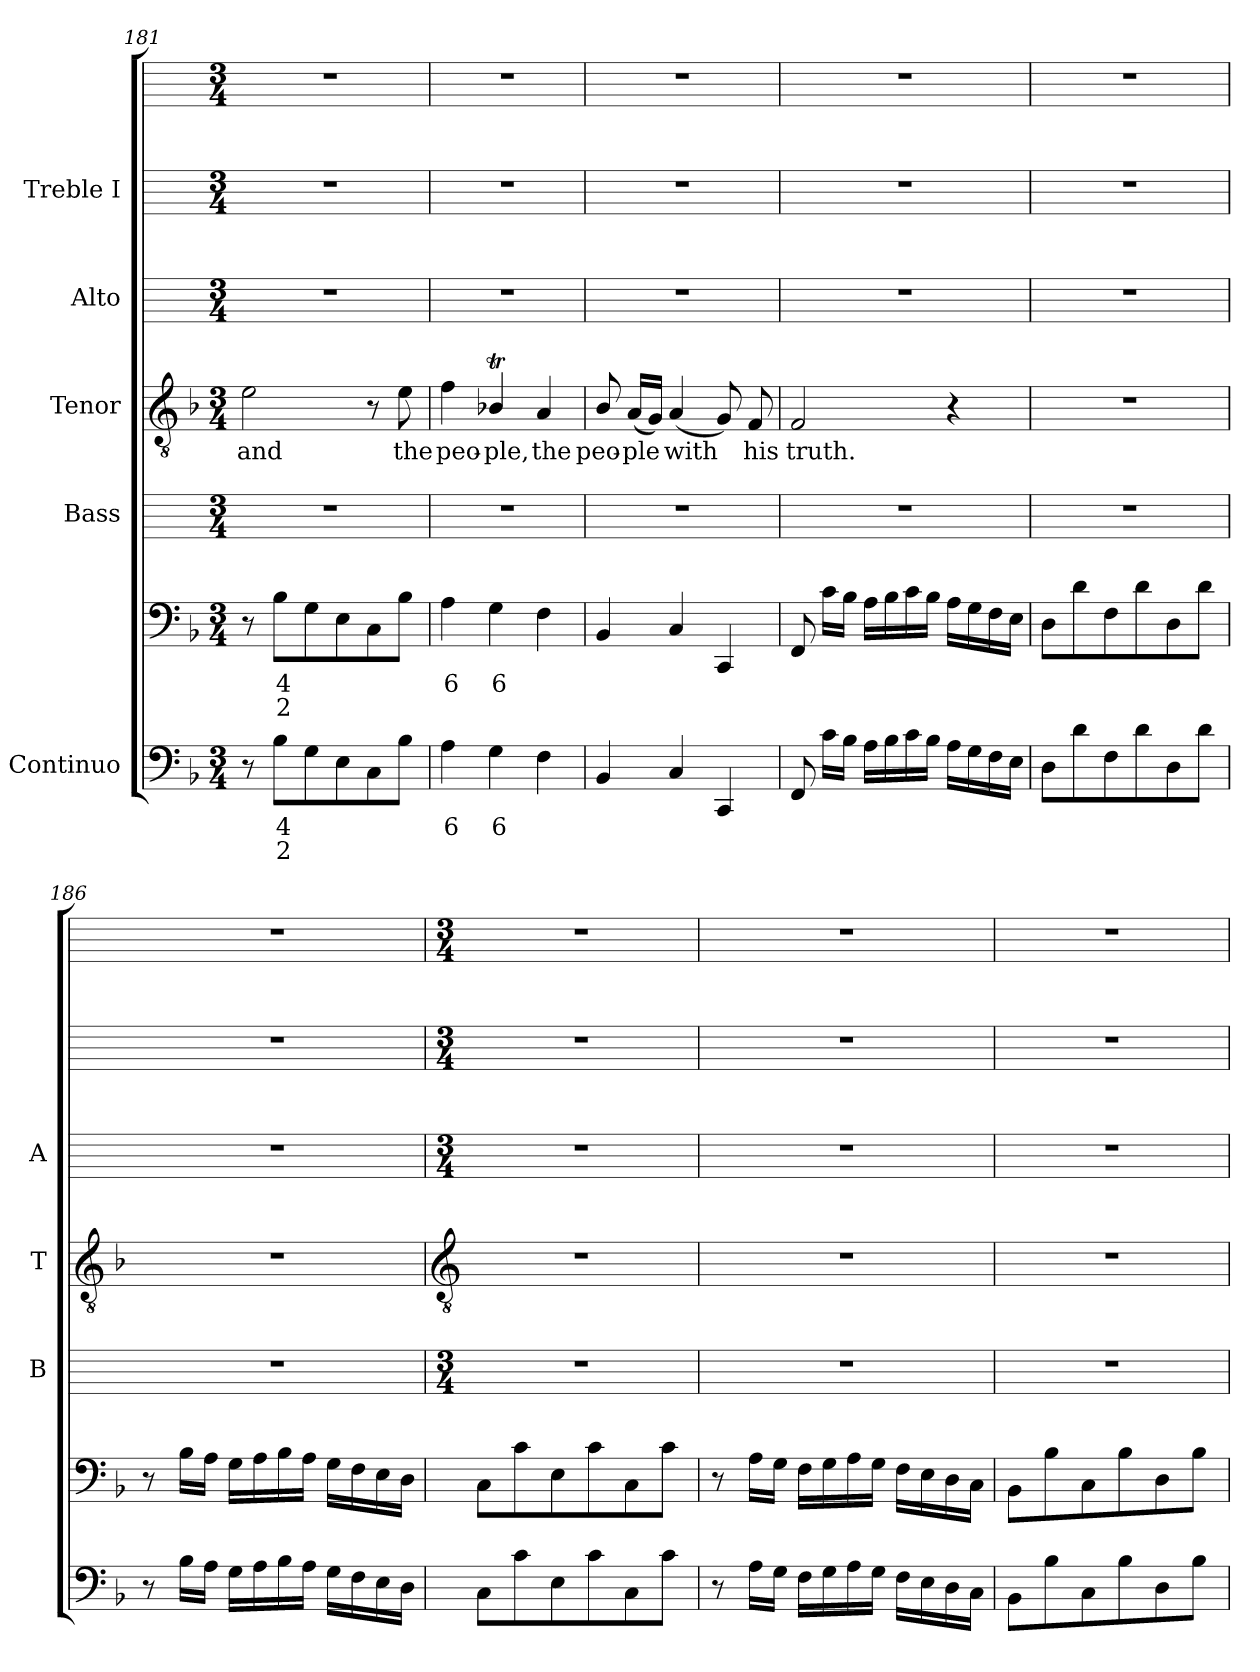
**kern	**text	**text	**kern	**text	**text	**kern	**kern	**text	**kern	**kern	**kern
*part5	*part5	*part5	*part5	*part5	*part5	*part4	*part3	*part3	*part2	*part1	*part1
*staff7	*staff7	*staff7	*staff6	*staff6	*staff6	*staff5	*staff4	*staff4	*staff3	*staff2	*staff1
*I"Continuo	*	*	*	*	*	*I"Bass	*I"Tenor	*	*I"Alto	*I"Treble I	*
*	*	*	*	*	*	*I'B	*I'T	*	*I'A	*	*
!!LO:LB:g=z
*clefF4	*	*	*clefF4	*	*	*	*clefGv2	*	*	*	*
*k[b-]	*	*	*k[b-]	*	*	*	*k[b-]	*	*	*	*
*F:	*	*	*F:	*	*	*	*F:	*	*	*	*
*M3/4	*	*	*M3/4	*	*	*M3/4	*M3/4	*	*M3/4	*M3/4	*M3/4
=181	=181	=181	=181	=181	=181	=181	=181	=181	=181	=181	=181
!	!	!	!	!	!	!	!	!LO:LY:b	!	!	!
8r	.	.	8r	.	.	2.r	2e	and	2.r	2.r	2.r
!	!LO:LY:b	!LO:LY:b	!	!LO:LY:b	!LO:LY:b	!	!	!	!	!	!
8B-L	4	2	8B-L	4	2	.	.	.	.	.	.
8G	.	.	8G	.	.	.	.	.	.	.	.
8E	.	.	8E	.	.	.	.	.	.	.	.
8C	.	.	8C	.	.	.	8r	.	.	.	.
!	!	!	!	!	!	!	!	!LO:LY:b	!	!	!
8B-J	.	.	8B-J	.	.	.	8e	the	.	.	.
=182	=182	=182	=182	=182	=182	=182	=182	=182	=182	=182	=182
!	!LO:LY:b	!	!	!LO:LY:b	!	!	!	!LO:LY:b	!	!	!
4A	6	.	4A	6	.	2.r	4f	peo-	2.r	2.r	2.r
!	!LO:LY:b	!	!	!LO:LY:b	!	!	!	!LO:LY:b	!	!	!
4G	6	.	4G	6	.	.	4B-XT/	-ple,	.	.	.
!	!	!	!	!	!	!	!	!LO:LY:b	!	!	!
4F	.	.	4F	.	.	.	4A	the	.	.	.
=183	=183	=183	=183	=183	=183	=183	=183	=183	=183	=183	=183
!	!	!	!	!	!	!	!	!LO:LY:b	!	!	!
4BB-	.	.	4BB-	.	.	2.r	8B-/	peo-	2.r	2.r	2.r
!	!	!	!	!	!	!	!	!LO:LY:b	!	!	!
.	.	.	.	.	.	.	(<16ALL	-ple	.	.	.
.	.	.	.	.	.	.	16GJJ)	.	.	.	.
!	!	!	!	!	!	!	!	!LO:LY:b	!	!	!
4C	.	.	4C	.	.	.	(<4A	with	.	.	.
4CC	.	.	4CC	.	.	.	8G)	.	.	.	.
!	!	!	!	!	!	!	!	!LO:LY:b	!	!	!
.	.	.	.	.	.	.	8F	his	.	.	.
=184	=184	=184	=184	=184	=184	=184	=184	=184	=184	=184	=184
!	!	!	!	!	!	!	!	!LO:LY:b	!	!	!
8FF	.	.	8FF	.	.	2.r	2F	truth.	2.r	2.r	2.r
16cLL	.	.	16cLL	.	.	.	.	.	.	.	.
16B-JJ	.	.	16B-JJ	.	.	.	.	.	.	.	.
16ALL	.	.	16ALL	.	.	.	.	.	.	.	.
16B-	.	.	16B-	.	.	.	.	.	.	.	.
16c	.	.	16c	.	.	.	.	.	.	.	.
16B-JJ	.	.	16B-JJ	.	.	.	.	.	.	.	.
16ALL	.	.	16ALL	.	.	.	4r	.	.	.	.
16G	.	.	16G	.	.	.	.	.	.	.	.
16F	.	.	16F	.	.	.	.	.	.	.	.
16EJJ	.	.	16EJJ	.	.	.	.	.	.	.	.
=185	=185	=185	=185	=185	=185	=185	=185	=185	=185	=185	=185
!	!	!	!	!	!	!	!LO:N:vis=1	!	!	!	!
8DL	.	.	8DL	.	.	2.r	2.r	.	2.r	2.r	2.r
8d	.	.	8d	.	.	.	.	.	.	.	.
8F	.	.	8F	.	.	.	.	.	.	.	.
8d	.	.	8d	.	.	.	.	.	.	.	.
8D	.	.	8D	.	.	.	.	.	.	.	.
8dJ	.	.	8dJ	.	.	.	.	.	.	.	.
=186	=186	=186	=186	=186	=186	=186	=186	=186	=186	=186	=186
!	!	!	!	!	!	!	!LO:N:vis=1	!	!	!	!
8r	.	.	8r	.	.	2.r	2.r	.	2.r	2.r	2.r
16B-LL	.	.	16B-LL	.	.	.	.	.	.	.	.
16AJJ	.	.	16AJJ	.	.	.	.	.	.	.	.
16GLL	.	.	16GLL	.	.	.	.	.	.	.	.
16A	.	.	16A	.	.	.	.	.	.	.	.
16B-	.	.	16B-	.	.	.	.	.	.	.	.
16AJJ	.	.	16AJJ	.	.	.	.	.	.	.	.
16GLL	.	.	16GLL	.	.	.	.	.	.	.	.
16F	.	.	16F	.	.	.	.	.	.	.	.
16E	.	.	16E	.	.	.	.	.	.	.	.
16DJJ	.	.	16DJJ	.	.	.	.	.	.	.	.
!!LO:LB:g=z
=187	=187	=187	=187	=187	=187	=187	=187	=187	=187	=187	=187
*	*	*	*	*	*	*	*clefGv2	*	*	*	*
*	*	*	*	*	*	*M3/4	*	*	*M3/4	*M3/4	*M3/4
!	!	!	!	!	!	!	!LO:N:vis=1	!	!	!	!
8CL	.	.	8CL	.	.	2.r	2.r	.	2.r	2.r	2.r
8c	.	.	8c	.	.	.	.	.	.	.	.
8E	.	.	8E	.	.	.	.	.	.	.	.
8c	.	.	8c	.	.	.	.	.	.	.	.
8C	.	.	8C	.	.	.	.	.	.	.	.
8cJ	.	.	8cJ	.	.	.	.	.	.	.	.
=188	=188	=188	=188	=188	=188	=188	=188	=188	=188	=188	=188
!	!	!	!	!	!	!	!LO:N:vis=1	!	!	!	!
8r	.	.	8r	.	.	2.r	2.r	.	2.r	2.r	2.r
16ALL	.	.	16ALL	.	.	.	.	.	.	.	.
16GJJ	.	.	16GJJ	.	.	.	.	.	.	.	.
16FLL	.	.	16FLL	.	.	.	.	.	.	.	.
16G	.	.	16G	.	.	.	.	.	.	.	.
16A	.	.	16A	.	.	.	.	.	.	.	.
16GJJ	.	.	16GJJ	.	.	.	.	.	.	.	.
16FLL	.	.	16FLL	.	.	.	.	.	.	.	.
16E	.	.	16E	.	.	.	.	.	.	.	.
16D	.	.	16D	.	.	.	.	.	.	.	.
16CJJ	.	.	16CJJ	.	.	.	.	.	.	.	.
=189	=189	=189	=189	=189	=189	=189	=189	=189	=189	=189	=189
!	!	!	!	!	!	!	!LO:N:vis=1	!	!	!	!
8BB-L	.	.	8BB-L	.	.	2.r	2.r	.	2.r	2.r	2.r
8B-	.	.	8B-	.	.	.	.	.	.	.	.
8C	.	.	8C	.	.	.	.	.	.	.	.
8B-	.	.	8B-	.	.	.	.	.	.	.	.
8D	.	.	8D	.	.	.	.	.	.	.	.
8B-J	.	.	8B-J	.	.	.	.	.	.	.	.
=	=	=	=	=	=	=	=	=	=	=	=
*-	*-	*-	*-	*-	*-	*-	*-	*-	*-	*-	*-
